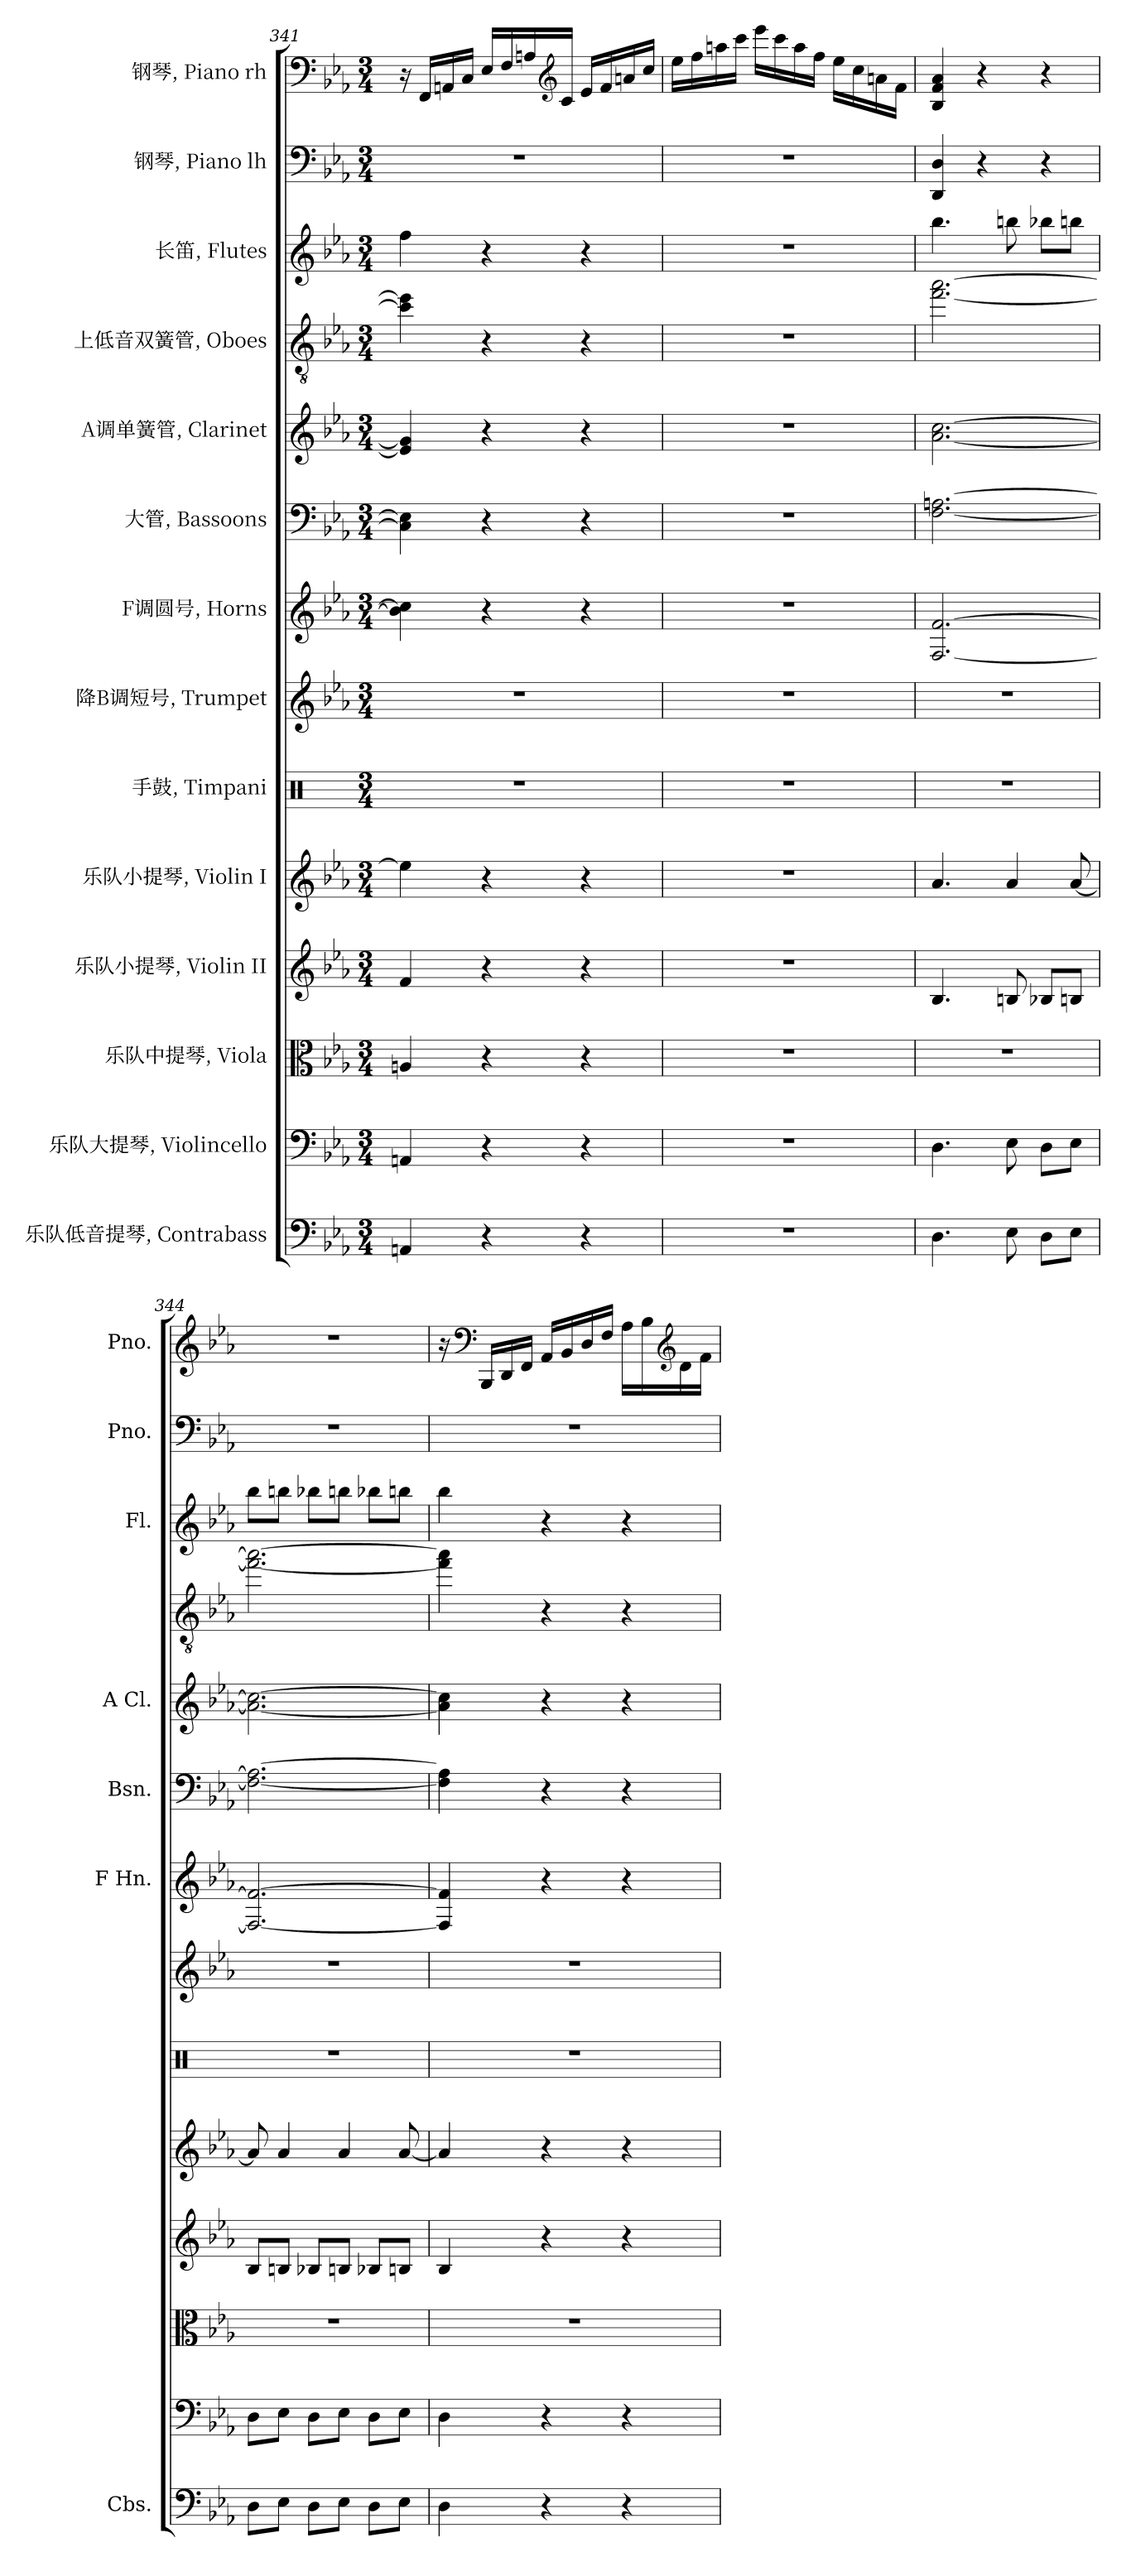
**kern	**kern	**kern	**kern	**kern	**kern	**kern	**kern	**kern	**kern	**kern	**kern	**kern	**kern
*part14	*part13	*part12	*part11	*part10	*part9	*part8	*part7	*part6	*part5	*part4	*part3	*part2	*part1
*staff14	*staff13	*staff12	*staff11	*staff10	*staff9	*staff8	*staff7	*staff6	*staff5	*staff4	*staff3	*staff2	*staff1
*I"乐队低音提琴, Contrabass	*I"乐队大提琴, Violincello	*I"乐队中提琴, Viola	*I"乐队小提琴, Violin II	*I"乐队小提琴, Violin I	*I"手鼓, Timpani	*I"降B调短号, Trumpet	*I"F调圆号, Horns	*I"大管, Bassoons	*I"A调单簧管, Clarinet	*I"上低音双簧管, Oboes	*I"长笛, Flutes	*I"钢琴, Piano lh	*I"钢琴, Piano rh
*I'Cbs.	*	*	*	*	*	*	*I'F Hn.	*I'Bsn.	*I'A Cl.	*	*I'Fl.	*I'Pno.	*I'Pno.
*clefF4	*clefF4	*clefC3	*clefG2	*clefG2	*clefX	*clefG2	*clefG2	*clefF4	*clefG2	*clefGv2	*clefG2	*clefF4	*clefF4
*ITrd7c12	*	*	*	*	*	*ITrd1c2	*ITrd4c7	*	*ITrd2c3	*	*	*	*
*k[b-e-a-]	*k[b-e-a-]	*k[b-e-a-]	*k[b-e-a-]	*k[b-e-a-]	*k[]	*k[b-e-a-d-g-]	*k[b-e-a-d-]	*k[b-e-a-]	*k[]	*k[b-e-a-]	*k[b-e-a-]	*k[b-e-a-]	*k[b-e-a-]
*M3/4	*M3/4	*M3/4	*M3/4	*M3/4	*M3/4	*M3/4	*M3/4	*M3/4	*M3/4	*M3/4	*M3/4	*M3/4	*M3/4
=341	=341	=341	=341	=341	=341	=341	=341	=341	=341	=341	=341	=341	=341
4AAAn/	4AAn/	4An/	4f/	4ee-\]	2.r	2.r	4e-\] 4f\]	4C\] 4E-\]	4c/] 4e-/]	4cc\] 4ee-\]	4ff\	2.r	16r
.	.	.	.	.	.	.	.	.	.	.	.	.	16FF/LL
.	.	.	.	.	.	.	.	.	.	.	.	.	16AAn/
.	.	.	.	.	.	.	.	.	.	.	.	.	16C/JJ
4r	4r	4r	4r	4r	.	.	4r	4r	4r	4r	4r	.	16E-/LL
.	.	.	.	.	.	.	.	.	.	.	.	.	16F/
.	.	.	.	.	.	.	.	.	.	.	.	.	16An/
*	*	*	*	*	*	*	*	*	*	*	*	*	*clefG2
.	.	.	.	.	.	.	.	.	.	.	.	.	16c/JJ
4r	4r	4r	4r	4r	.	.	4r	4r	4r	4r	4r	.	16e-/LL
.	.	.	.	.	.	.	.	.	.	.	.	.	16f/
.	.	.	.	.	.	.	.	.	.	.	.	.	16an/
.	.	.	.	.	.	.	.	.	.	.	.	.	16cc/JJ
=342	=342	=342	=342	=342	=342	=342	=342	=342	=342	=342	=342	=342	=342
2.r	2.r	2.r	2.r	2.r	2.r	2.r	2.r	2.r	2.r	2.r	2.r	2.r	16ee-\LL
.	.	.	.	.	.	.	.	.	.	.	.	.	16ff\
.	.	.	.	.	.	.	.	.	.	.	.	.	16aan\
.	.	.	.	.	.	.	.	.	.	.	.	.	16ccc\JJ
.	.	.	.	.	.	.	.	.	.	.	.	.	16eee-\LL
.	.	.	.	.	.	.	.	.	.	.	.	.	16ccc\
.	.	.	.	.	.	.	.	.	.	.	.	.	16aa\
.	.	.	.	.	.	.	.	.	.	.	.	.	16ff\JJ
.	.	.	.	.	.	.	.	.	.	.	.	.	16ee-\LL
.	.	.	.	.	.	.	.	.	.	.	.	.	16cc\
.	.	.	.	.	.	.	.	.	.	.	.	.	16an\
.	.	.	.	.	.	.	.	.	.	.	.	.	16f\JJ
!!LO:PB:g=z
=343	=343	=343	=343	=343	=343	=343	=343	=343	=343	=343	=343	=343	=343
4.DD\	4.D\	2.r	4.B-/	4.a-/	2.r	2.r	[2.BB-/ [2.B-/	[2.F\ [2.An\	[2.f\ [2.a\	[2.ff\ [2.aa-\	4.bb-\	4DD/ 4D/	4B-/ 4f/ 4a-/
.	.	.	.	.	.	.	.	.	.	.	.	4r	4r
8EE-\	8E-\	.	8Bn/	4a-/	.	.	.	.	.	.	8bbn\	.	.
8DD\L	8D\L	.	8B-X/L	.	.	.	.	.	.	.	8bb-X\L	4r	4r
8EE-\J	8E-\J	.	8Bn/J	[8a-/	.	.	.	.	.	.	8bbn\J	.	.
=344	=344	=344	=344	=344	=344	=344	=344	=344	=344	=344	=344	=344	=344
8DD\L	8D\L	2.r	8B-/L	8a-/]	2.r	2.r	2.BB-/_ 2.B-/_	2.F\_ 2.A\_	2.f\_ 2.a\_	2.ff\_ 2.aa-\_	8bb-\L	2.r	2.r
8EE-\J	8E-\J	.	8Bn/J	4a-/	.	.	.	.	.	.	8bbn\J	.	.
8DD\L	8D\L	.	8B-X/L	.	.	.	.	.	.	.	8bb-X\L	.	.
8EE-\J	8E-\J	.	8Bn/J	4a-/	.	.	.	.	.	.	8bbn\J	.	.
8DD\L	8D\L	.	8B-X/L	.	.	.	.	.	.	.	8bb-X\L	.	.
8EE-\J	8E-\J	.	8Bn/J	[8a-/	.	.	.	.	.	.	8bbn\J	.	.
=345	=345	=345	=345	=345	=345	=345	=345	=345	=345	=345	=345	=345	=345
4DD\	4D\	2.r	4B-/	4a-/]	2.r	2.r	4BB-/] 4B-/]	4F\] 4A\]	4f\] 4a\]	4ff\] 4aa-\]	4bb-\	2.r	16r
*	*	*	*	*	*	*	*	*	*	*	*	*	*clefF4
.	.	.	.	.	.	.	.	.	.	.	.	.	16BBB-/LL
.	.	.	.	.	.	.	.	.	.	.	.	.	16DD/
.	.	.	.	.	.	.	.	.	.	.	.	.	16FF/JJ
4r	4r	.	4r	4r	.	.	4r	4r	4r	4r	4r	.	16AA-/LL
.	.	.	.	.	.	.	.	.	.	.	.	.	16BB-/
.	.	.	.	.	.	.	.	.	.	.	.	.	16D/
.	.	.	.	.	.	.	.	.	.	.	.	.	16F/JJ
4r	4r	.	4r	4r	.	.	4r	4r	4r	4r	4r	.	16A-\LL
.	.	.	.	.	.	.	.	.	.	.	.	.	16B-\
*	*	*	*	*	*	*	*	*	*	*	*	*	*clefG2
.	.	.	.	.	.	.	.	.	.	.	.	.	16d\
.	.	.	.	.	.	.	.	.	.	.	.	.	16f\JJ
=	=	=	=	=	=	=	=	=	=	=	=	=	=
*-	*-	*-	*-	*-	*-	*-	*-	*-	*-	*-	*-	*-	*-
